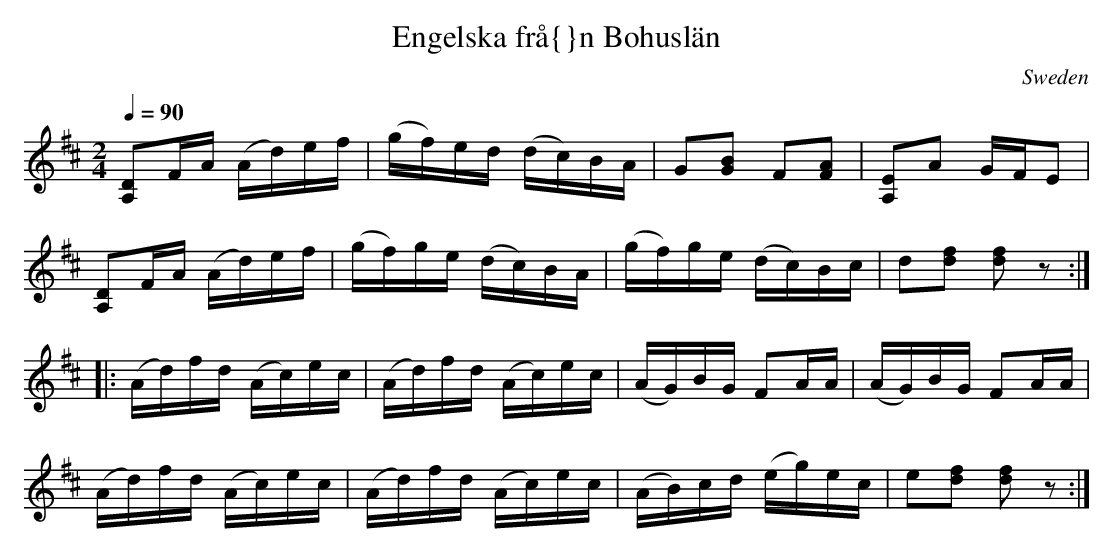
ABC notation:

X:1
T:Engelska fr\aa{}n Bohuslän
Q:1/4=90
O:Sweden
M:2/4
L:1/16
K:D
[A,2D2]FA (Ad)ef|(gf)ed (dc)BA|G2[G2B2] F2[F2A2]|[A,2E2]A2 GFE2|
[A,2D2]FA (Ad)ef|(gf)ge (dc)BA|(gf)ge (dc)Bc|d2[d2f2] [d2f2] z2:|
|:(Ad)fd (Ac)ec|(Ad)fd (Ac)ec|(AG)BG F2AA|(AG)BG F2AA|
(Ad)fd (Ac)ec|(Ad)fd (Ac)ec|(AB)cd (eg)ec|e2[d2f2] [d2f2] z2:|
